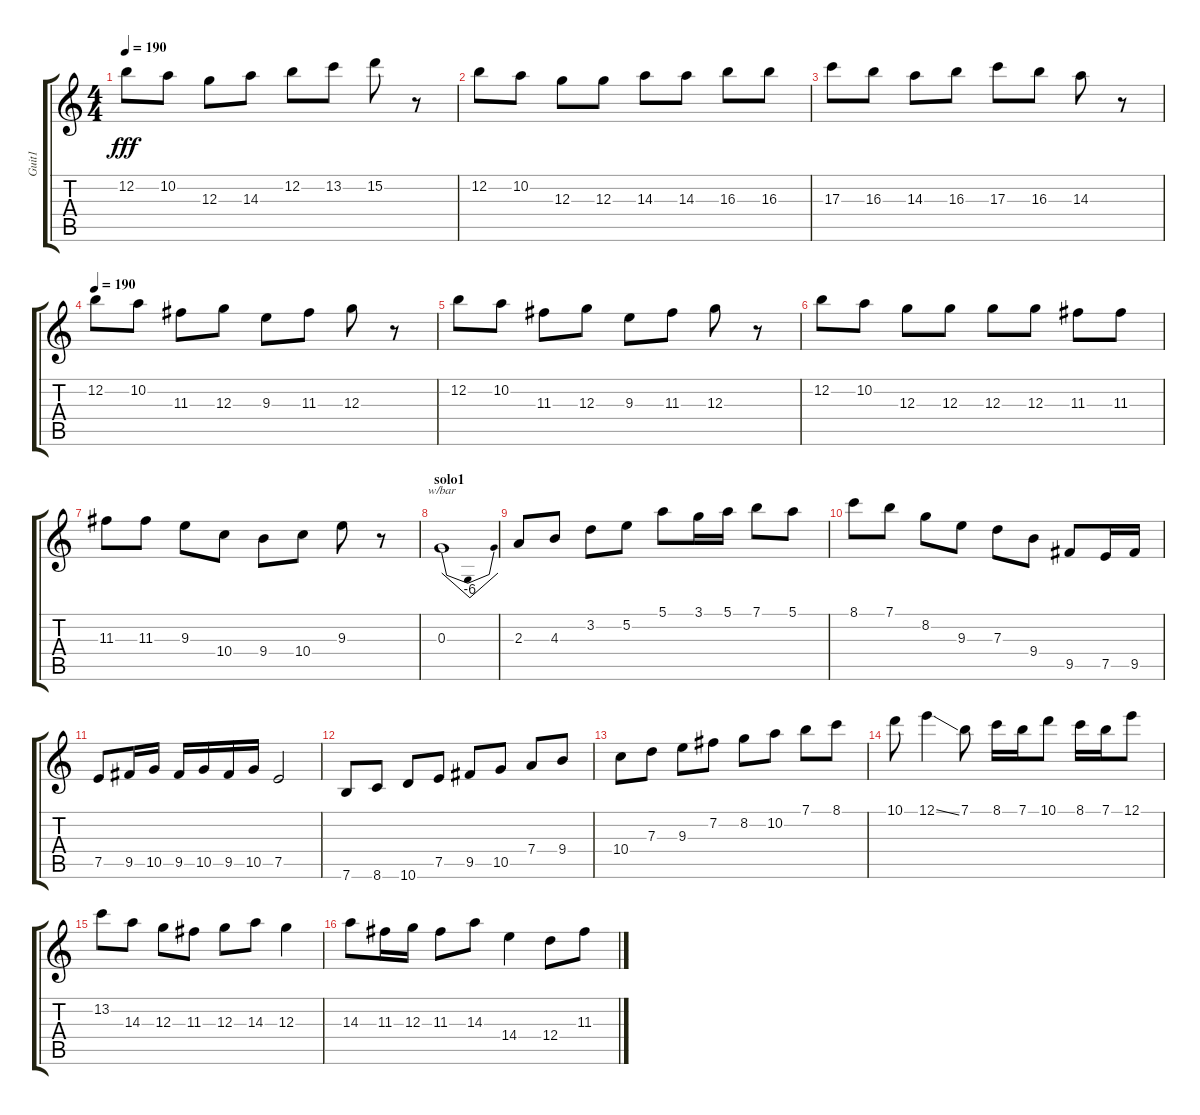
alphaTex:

\track ("Guit1" "Guit1") {instrument acousticguitarnylon}
\staff {score tabs}
\tuning (E4 B3 G3 D3 A2 E2) {hide}
\ts (4 4)
\tempo 190
\clef g2
\ks c
12.2.8{dy fff} 10.2.8 12.3.8 14.3.8 12.2.8 13.2.8 15.2.8 r.8 |
12.2.8 10.2.8 12.3.8 12.3.8 14.3.8 14.3.8 16.3.8 16.3.8 |
17.3.8 16.3.8 14.3.8 16.3.8 17.3.8 16.3.8 14.3.8 r.8 |
\tempo 190
12.2.8{volume 11 instrument distortionguitar} 10.2.8 11.3.8 12.3.8 9.3.8 11.3.8 12.3.8 r.8 |
12.2.8 10.2.8 11.3.8 12.3.8 9.3.8 11.3.8 12.3.8 r.8 |
12.2.8 10.2.8 12.3.8 12.3.8 12.3.8 12.3.8 11.3.8 11.3.8 |
11.3.8 11.3.8 9.3.8 10.4.8 9.4.8 10.4.8 9.3.8 r.8 |
\section ("" "solo1")
0.3.1{tbe (dip default 0 0 30 -24 60 0) volume 13 instrument overdrivenguitar} |
2.3.8 4.3.8 3.2.8 5.2.8 5.1.8 3.1.16 5.1.16 7.1.8 5.1.8 |
8.1.8 7.1.8 8.2.8 9.3.8 7.3.8 9.4.8 9.5.8 7.5.16 9.5.16 |
7.5.8 9.5.16 10.5.16 9.5.16 10.5.16 9.5.16 10.5.16 7.5.2 |
7.6.8 8.6.8 10.6.8 7.5.8 9.5.8 10.5.8 7.4.8 9.4.8 |
10.4.8 7.3.8 9.3.8 7.2.8 8.2.8 10.2.8 7.1.8 8.1.8 |
10.1.8 12.1{ss}.4 7.1.8 8.1.16 7.1.16 10.1.8 8.1.16 7.1.16 12.1.8 |
13.2.8 14.3.8 12.3.8 11.3.8 12.3.8 14.3.8 12.3.4 |
14.3.8 11.3.16 12.3.16 11.3.8 14.3.8 14.4.4 12.4.8 11.3.8
